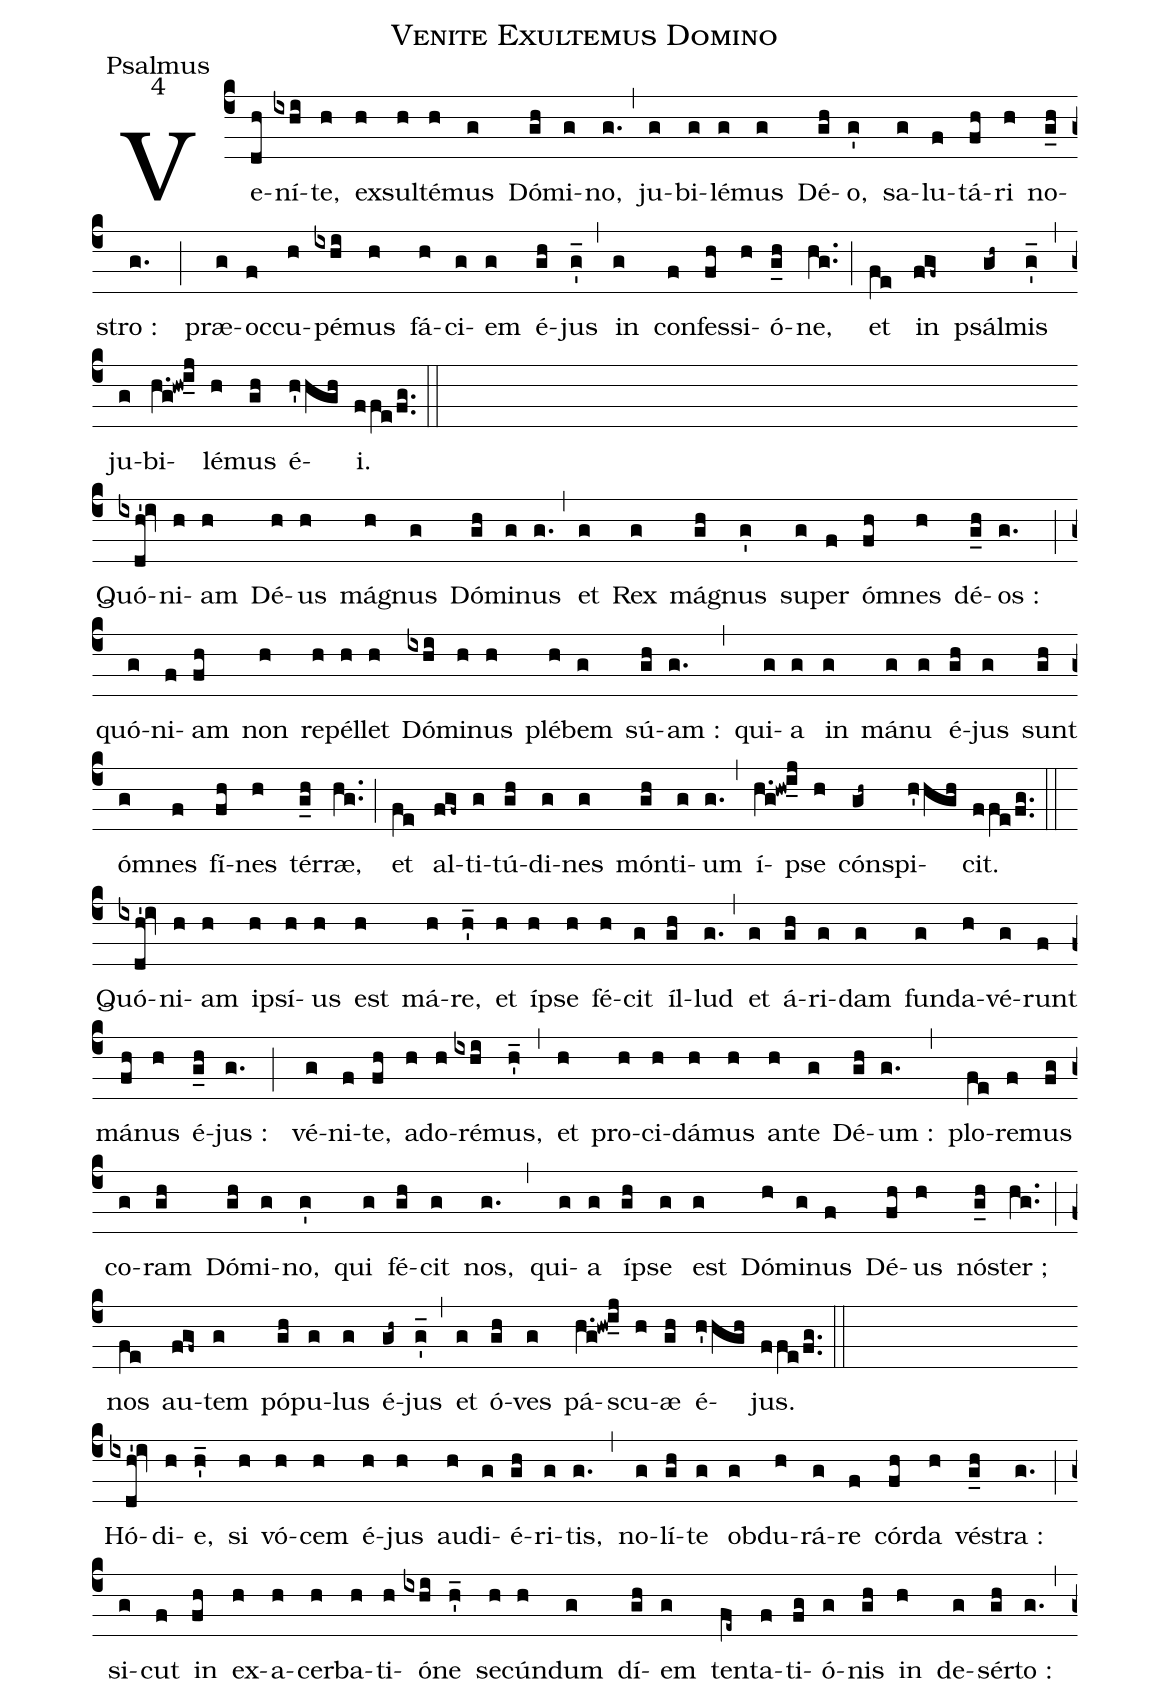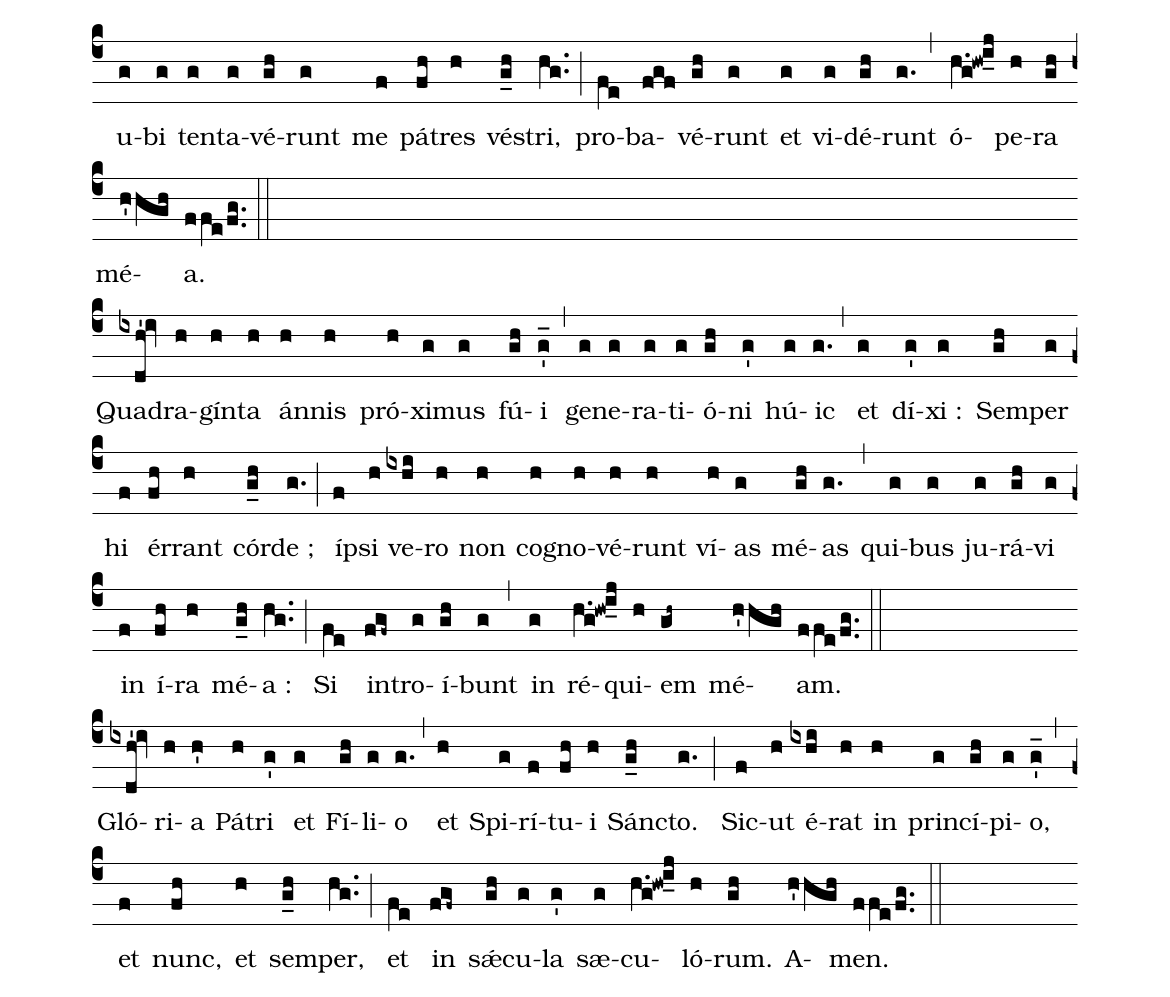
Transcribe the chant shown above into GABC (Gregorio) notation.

name:Venite Exultemus Domino;
office-part:Psalmus;
mode:4;
%%
(c4)Ve(dh)ní(ixhi)te,(h) ex(h)sul(h)té(h)mus(g) Dó(gh)mi(g)no,(g.) (,) ju(g)bi(g)lé(g)mus(g) Dé(gh)o,(g') sa(g)lu(f)tá(fh)ri(h) no(g_h)stro : (g.) (;) præ(g)oc(f)cu(h)pé(ixhi)mus(h) fá(h)ci(g)em(g) é(gh)jus(g'_) (,) in(g) con(f)fes(fh)si(h)ó(g_h)ne,(hg..) (;) et(fe) in(fgf~) psál(gh~)mis(g'_) (,) ju(g)bi(h.g!hw!i_j)lé(h)mus(gh) é(h'/hgh)i.(ffe/fg..) (::Z-)

Quó(ixdh'!iv)ni(h)am(h) Dé(h)us(h) mág(h)nus(g) Dó(gh)mi(g)nus(g.) (,) et(g) Rex(g) mág(gh)nus(g') su(g)per(f) óm(fh)nes(h) dé(g_h)os : (g.) (;) quó(g)ni(f)am(fh) non(h) re(h)pél(h)let(h) Dó(ixhi)mi(h)nus(h) plé(h)bem(g) sú(gh)am :(g.) (,) qui(g)a(g) in(g) má(g)nu(g) é(gh)jus(g) sunt(gh) óm(g)nes(f) fí(fh)nes(h) tér(g_h)ræ,(hg..) (;) et(fe) al(fgf~)ti(g)tú(gh)di(g)nes(g) món(gh)ti(g)um(g.) (,) í(h.g!hw!i_j)pse(h) cón(gh~)spi(h'/hgh)cit.(ffe/fg..) (::Z-)

Quó(ixdh'!iv)ni(h)am(h) ip(h)sí(h)us(h) est(h) má(h)re,(h'_) et(h) íp(h)se(h) fé(h)cit(g) íl(gh)lud(g.) (,) et(g) á(gh)ri(g)dam(g) fun(g)da(h)vé(g)runt(f) má(fh)nus(h) é(g_h)jus : (g.) (;) vé(g)ni(f)te,(fh) a(h)do(h)ré(ixhi)mus,(h'_) (,) et(h) pro(h)ci(h)dá(h)mus(h) an(h)te(g) Dé(gh)um :(g.) (,) plo(fe)re(f)mus(fg) co(g)ram(gh) Dó(gh)mi(g)no,(g') qui(g) fé(gh)cit(g) nos,(g.) (,) qui(g)a(g) íp(gh)se(g) est(g) Dó(h)mi(g)nus(f) Dé(fh)us(h) nó(g_h)ster ;(hg..) (;) nos(fe) au(fgf~)tem(g) pó(gh)pu(g)lus(g) é(gh~)jus(g'_) (,) et(g) ó(gh)ves(g) pá(h.g!hw!i_j)scu(h)æ(gh) é(h'/hgh)jus.(ffe/fg..) (::Z-)

Hó(ixdh'!iv)di(h)e,(h'_) si(h) vó(h)cem(h) é(h)jus(h) au(h)di(g)é(gh)ri(g)tis,(g.) (,) no(g)lí(gh)te(g) ob(g)du(h)rá(g)re(f) cór(fh)da(h) vé(g_h)stra : (g.) (;) si(g)cut(f) in(fh) ex(h)a(h)cer(h)ba(h)ti(h)ó(ixhi)ne(h'_) se(h)cún(h)dum(g) dí(gh)em(g) ten(fe~)ta(f)ti(fg)ó(g)nis(gh) in(h) de(g)sér(gh)to :(g.) (,) u(g)bi(g) ten(g)ta(g)vé(gh)runt(g) me(f) pá(fh)tres(h) vé(g_h)stri,(hg..) (;) pro(fe)ba(fgf)vé(gh)runt(g) et(g) vi(g)dé(gh)runt(g.) (,) ó(h.g!hw!i_j)pe(h)ra(gh) mé(h'/hgh)a.(ffe/fg..) (::Z-)

Qua(ixdh'!iv)dra(h)gín(h)ta(h) án(h)nis(h) pró(h)xi(g)mus(g) fú(gh)i(g'_) (,) ge(g)ne(g)ra(g)ti(g)ó(gh)ni(g') hú(g)ic(g.) (,) et(g) dí(g')xi :(g) Sem(gh)per(g) hi(f) ér(fh)rant(h) cór(g_h)de ; (g.) (;) íp(f)si(h) ve(ixhi)ro(h) non(h) cog(h)no(h)vé(h)runt(h) ví(h)as(g) mé(gh)as(g.) (,) qui(g)bus(g) ju(g)rá(gh)vi(g) in(f) í(fh)ra(h) mé(g_h)a :(hg..) (;) Si(fe) in(fgf~)tro(g)í(gh)bunt(g) (,) in(g) ré(h.g!hw!i_j)qui(h)em(gh~) mé(h'/hgh)am.(ffe/fg..) (::Z-)

Gló(ixdh'!iv)ri(h)a(h') Pá(h)tri(g') et(g) Fí(gh)li(g)o(g.) (,) et(h) Spi(g)rí(f)tu(fh)i(h) Sán(g_h)cto. (g.) (;) Sic(f)ut(h) é(ixhi)rat(h) in(h) prin(g)cí(gh)pi(g)o,(g'_) (,) et(f) nunc,(fh) et(h) sem(g_h)per,(hg..) (;) et(fe) in(fgf~) sǽ(gh)cu(g)la(g') sæ(g)cu(h.g!hw!i_j)ló(h)rum.(gh) A(h'/hgh)men.(ffe/fg..) (::)
